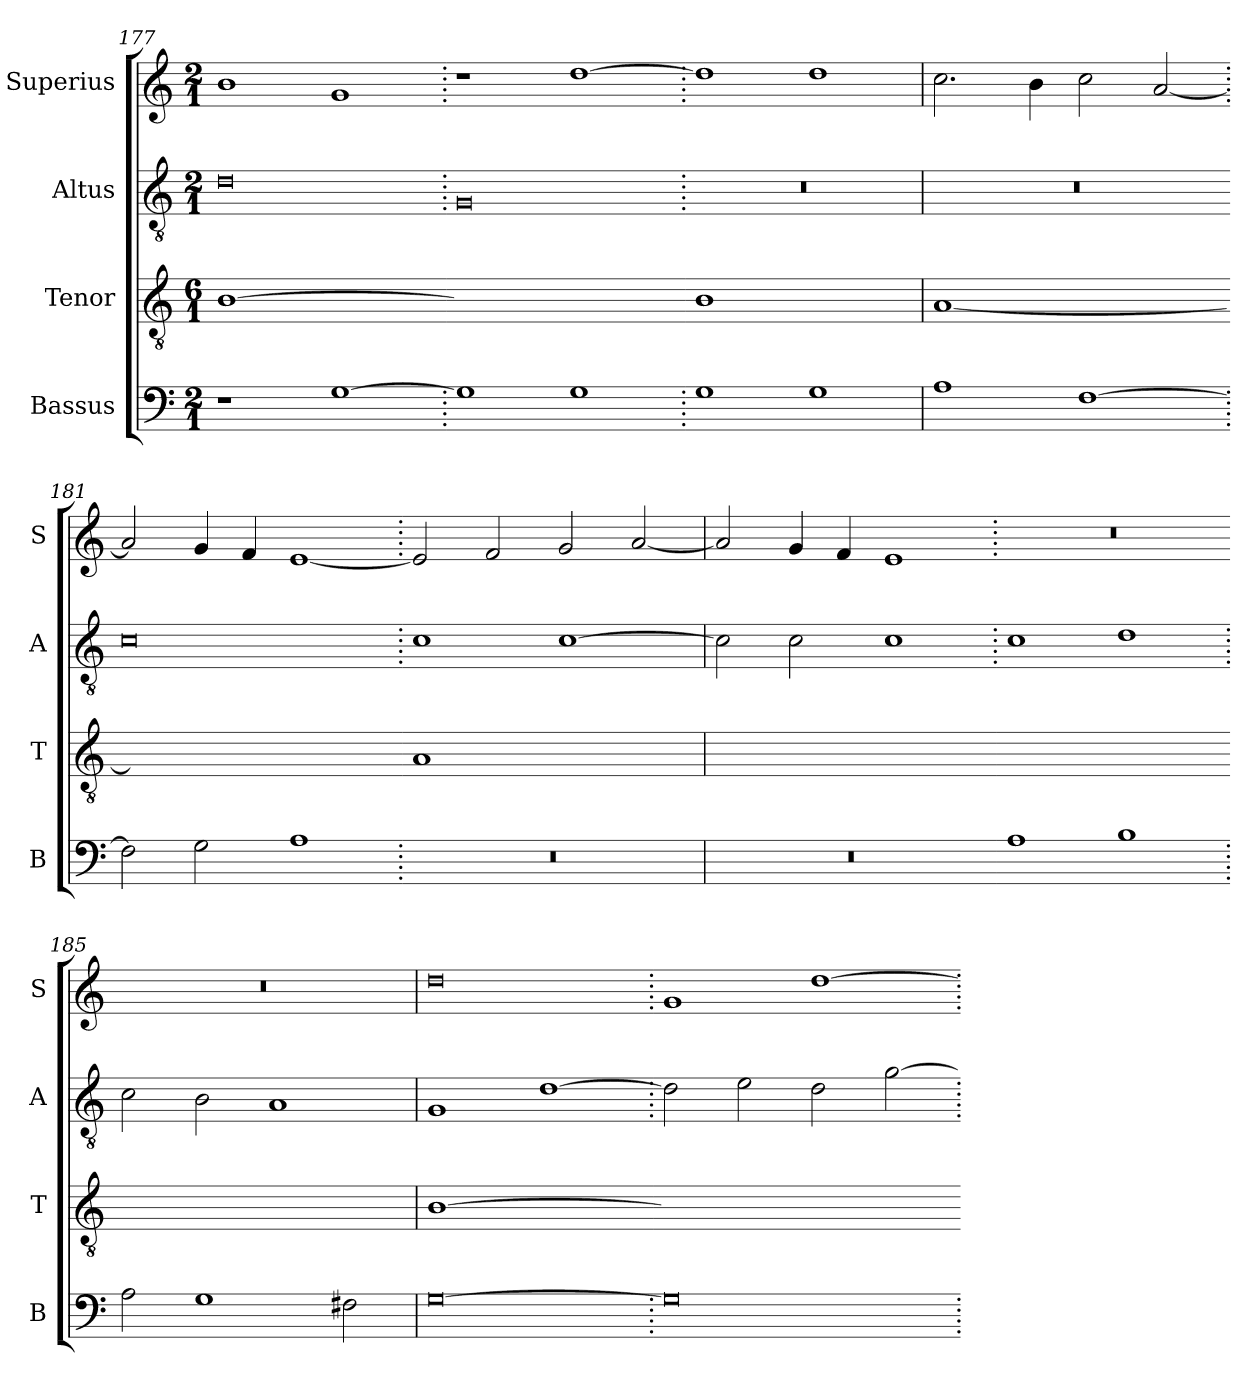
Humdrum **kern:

**kern	**kern	**kern	**kern
*part4	*part3	*part2	*part1
*staff4	*staff3	*staff2	*staff1
*I"Bassus	*I"Tenor	*I"Altus	*I"Superius
*I'B	*I'T	*I'A	*I'S
*clefF4	*clefGv2	*clefGv2	*clefG2
*k[]	*k[]	*k[]	*k[]
*M2/1	*M6/1	*M2/1	*M2/1
=177	=177	=177	=177
!	!LO:N:vis=1	!	!
1r	[0B	0d	1b
[1G	.	.	1g
=178.	=178-	=178.	=178.
!	!LO:N:vis=1	!	!
1G]	0Byy]	0G	1r
1G	.	.	[1dd
=179.	=179-	=179.	=179.
!	!LO:N:vis=1	!	!
1G	0B	0r	1dd]
1G	.	.	1dd
=180	=180	=180	=180
!	!LO:N:vis=1	!	!
1A	[0A	0r	2.cc\
.	.	.	4b\
[1F	.	.	2cc\
.	.	.	[2a/
=181.	=181-	=181.	=181.
!	!LO:N:vis=1	!	!
2F\]	0Ayy]	0c	2a/]
2G\	.	.	4g/
.	.	.	4f/
1A	.	.	[1e
=182.	=182-	=182.	=182.
!	!LO:N:vis=1	!	!
0r	0A	1c	2e/]
.	.	.	2f/
.	.	[1c	2g/
.	.	.	[2a/
=183	=183	=183	=183
!	!LO:N:vis=1	!	!
0r	0r	2c\]	2a/]
.	.	2c\	4g/
.	.	.	4f/
.	.	1c	1e
=184.	=184-	=184.	=184.
!	!LO:N:vis=1	!	!
1A	0r	1c	0r
1B	.	1d	.
=185.	=185-	=185.	=185.
!	!LO:N:vis=1	!	!
2A\	0r	2c\	0r
1G	.	2B\	.
.	.	1A	.
2F#X\	.	.	.
=186	=186	=186	=186
!	!LO:N:vis=1	!	!
[0G	[0B	1G	0dd
.	.	[1d	.
=187.	=187-	=187.	=187.
!	!LO:N:vis=1	!	!
0G]	0Byy]	2d\]	1g
.	.	2e\	.
.	.	2d\	[1dd
.	.	[2g\	.
=.	=-	=.	=.
*-	*-	*-	*-
